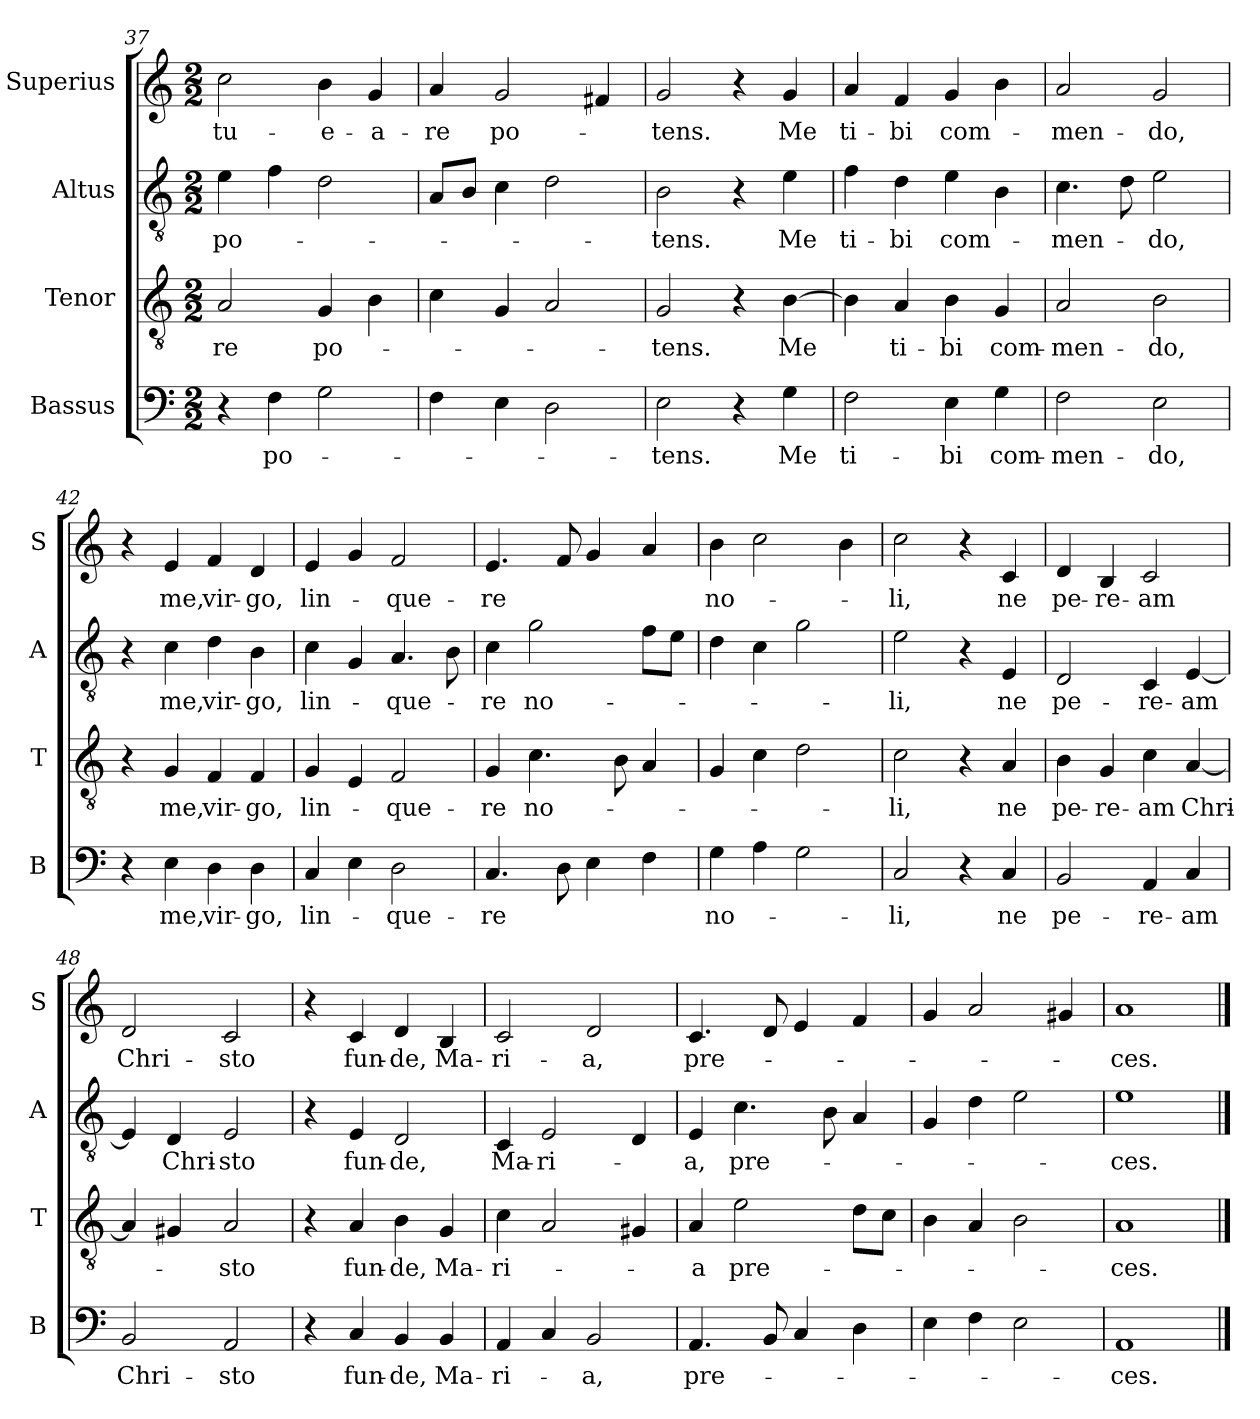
**kern	**text	**kern	**text	**kern	**text	**kern	**text
*part4	*part4	*part3	*part3	*part2	*part2	*part1	*part1
*staff4	*staff4	*staff3	*staff3	*staff2	*staff2	*staff1	*staff1
*I"Bassus	*	*I"Tenor	*	*I"Altus	*	*I"Superius	*
*I'B	*	*I'T	*	*I'A	*	*I'S	*
*clefF4	*	*clefGv2	*	*clefGv2	*	*clefG2	*
*k[]	*	*k[]	*	*k[]	*	*k[]	*
*M2/2	*	*M2/2	*	*M2/2	*	*M2/2	*
=37	=37	=37	=37	=37	=37	=37	=37
4r	.	2A	-re	4e	po-	2cc	tu-
4F	po-	.	.	4f	.	.	.
2G	.	4G	po-	2d	.	4b	-e-
.	.	4B	.	.	.	4g	-a-
=38	=38	=38	=38	=38	=38	=38	=38
4F	.	4c	.	8AL	.	4a	-re
.	.	.	.	8BJ	.	.	.
4E	.	4G	.	4c	.	2g	po-
2D	.	2A	.	2d	.	.	.
.	.	.	.	.	.	4f#X	.
=39	=39	=39	=39	=39	=39	=39	=39
2E	-tens.	2G	-tens.	2B	-tens.	2g	-tens.
4r	.	4r	.	4r	.	4r	.
4G	Me	[4B	Me	4e	Me	4g	Me
=40	=40	=40	=40	=40	=40	=40	=40
2F	ti-	4B]	.	4f	ti-	4a	ti-
.	.	4A	ti-	4d	-bi	4f	-bi
4E	-bi	4B	-bi	4e	com-	4g	com-
4G	com-	4G	com-	4B	.	4b	.
=41	=41	=41	=41	=41	=41	=41	=41
2F	-men-	2A	-men-	4.c	-men-	2a	-men-
.	.	.	.	8d	.	.	.
2E	-do,	2B	-do,	2e	-do,	2g	-do,
=42	=42	=42	=42	=42	=42	=42	=42
4r	.	4r	.	4r	.	4r	.
4E	me,	4G	me,	4c	me,	4e	me,
4D	vir-	4F	vir-	4d	vir-	4f	vir-
4D	-go,	4F	-go,	4B	-go,	4d	-go,
=43	=43	=43	=43	=43	=43	=43	=43
4C	lin-	4G	lin-	4c	lin-	4e	lin-
4E	.	4E	.	4G	.	4g	.
2D	-que-	2F	-que-	4.A	-que-	2f	-que-
.	.	.	.	8B	.	.	.
=44	=44	=44	=44	=44	=44	=44	=44
4.C	-re	4G	-re	4c	-re	4.e	-re
.	.	4.c	no-	2g	no-	.	.
8D	.	.	.	.	.	8f	.
4E	.	.	.	.	.	4g	.
.	.	8B	.	.	.	.	.
4F	.	4A	.	8fL	.	4a	.
.	.	.	.	8eJ	.	.	.
=45	=45	=45	=45	=45	=45	=45	=45
4G	no-	4G	.	4d	.	4b	no-
4A	.	4c	.	4c	.	2cc	.
2G	.	2d	.	2g	.	.	.
.	.	.	.	.	.	4b	.
=46	=46	=46	=46	=46	=46	=46	=46
2C	-li,	2c	-li,	2e	-li,	2cc	-li,
4r	.	4r	.	4r	.	4r	.
4C	ne	4A	ne	4E	ne	4c	ne
=47	=47	=47	=47	=47	=47	=47	=47
2BB	pe-	4B	pe-	2D	pe-	4d	pe-
.	.	4G	-re-	.	.	4B	-re-
4AA	-re-	4c	-am	4C	-re-	2c	-am
4C	-am	[4A	Chri-	[4E	-am	.	.
=48	=48	=48	=48	=48	=48	=48	=48
2BB	Chri-	4A]	.	4E]	.	2d	Chri-
.	.	4G#X	.	4D	Chri-	.	.
2AA	-sto	2A	-sto	2E	-sto	2c	-sto
=49	=49	=49	=49	=49	=49	=49	=49
4r	.	4r	.	4r	.	4r	.
4C	fun-	4A	fun-	4E	fun-	4c	fun-
4BB	-de,	4B	-de,	2D	-de,	4d	-de,
4BB	Ma-	4G	Ma-	.	.	4B	Ma-
=50	=50	=50	=50	=50	=50	=50	=50
4AA	-ri-	4c	-ri-	4C	Ma-	2c	-ri-
4C	.	2A	.	2E	-ri-	.	.
2BB	-a,	.	.	.	.	2d	-a,
.	.	4G#X	.	4D	.	.	.
=51	=51	=51	=51	=51	=51	=51	=51
4.AA	pre-	4A	-a	4E	-a,	4.c	pre-
.	.	2e	pre-	4.c	pre-	.	.
8BB	.	.	.	.	.	8d	.
4C	.	.	.	.	.	4e	.
.	.	.	.	8B	.	.	.
4D	.	8dL	.	4A	.	4f	.
.	.	8cJ	.	.	.	.	.
=52	=52	=52	=52	=52	=52	=52	=52
4E	.	4B	.	4G	.	4g	.
4F	.	4A	.	4d	.	2a	.
2E	.	2B	.	2e	.	.	.
.	.	.	.	.	.	4g#X	.
=53	=53	=53	=53	=53	=53	=53	=53
1AA	-ces.	1A	-ces.	1e	-ces.	1a	-ces.
==	==	==	==	==	==	==	==
*-	*-	*-	*-	*-	*-	*-	*-
